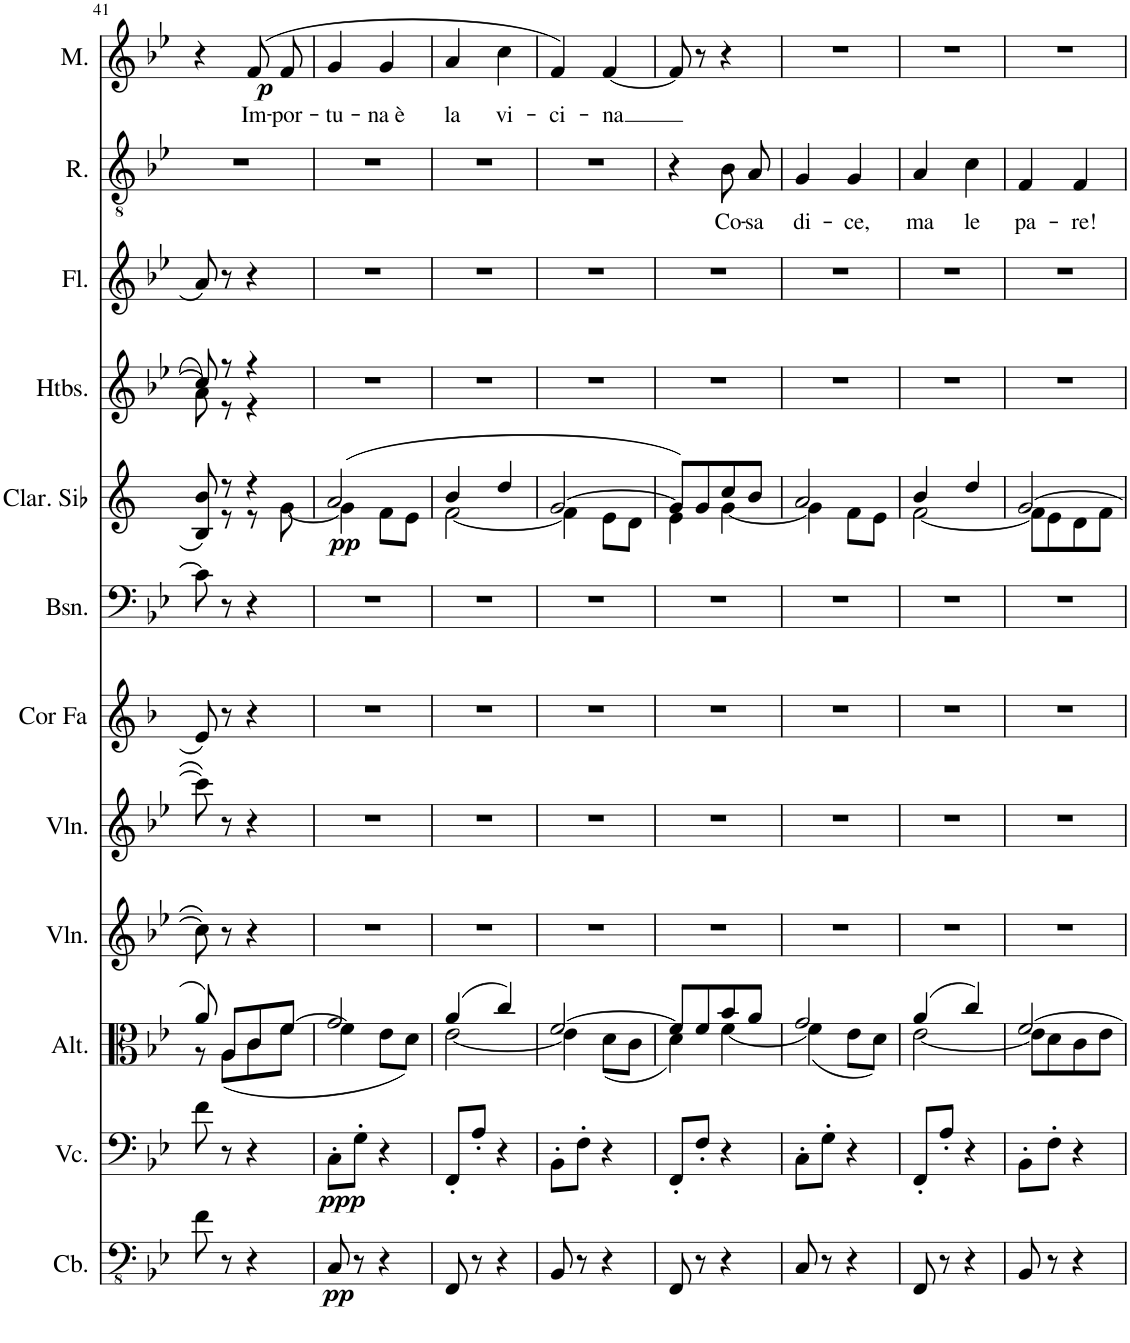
**kern	**dynam	**kern	**dynam	**kern	**kern	**kern	**kern	**kern	**kern	**dynam	**kern	**kern	**kern	**text	**kern	**text	**dynam
*part12	*part12	*part11	*part11	*part10	*part9	*part8	*part7	*part6	*part5	*part5	*part4	*part3	*part2	*part2	*part1	*part1	*part1
*staff12	*staff12	*staff11	*staff11	*staff10	*staff9	*staff8	*staff7	*staff6	*staff5	*staff5	*staff4	*staff3	*staff2	*staff2	*staff1	*staff1	*staff1
*I"Contrebasse	*	*I"Violoncelle	*	*I"Alto	*I"Violon	*I"Violon	*I"Cor en Fa	*I"Basson	*I"Clarinette en Sib	*	*I"Hautbois	*I"Flûte	*I"Rodolfo	*	*I"Mimi	*	*
*I'Cb.	*	*I'Vc.	*	*I'Alt.	*I'Vln.	*I'Vln.	*I'Cor Fa	*I'Bsn.	*I'Clar. Sib	*	*I'Htbs.	*I'Fl.	*I'R.	*	*I'M.	*	*
!!LO:PB:g=z
*clefFv4	*	*clefF4	*	*clefC3	*clefG2	*clefG2	*clefG2	*clefF4	*clefG2	*	*clefG2	*clefG2	*clefGv2	*	*clefG2	*	*
*Trd7c12	*	*	*	*	*	*	*Trd4c7	*	*Trd1c2	*	*	*	*	*	*	*	*
*k[b-e-]	*	*k[b-e-]	*	*k[b-e-]	*k[b-e-]	*k[b-e-]	*k[b-]	*k[b-e-]	*k[]	*	*k[b-e-]	*k[b-e-]	*k[b-e-]	*	*k[b-e-]	*	*
*M2/4	*	*M2/4	*	*M2/4	*M2/4	*M2/4	*M2/4	*M2/4	*M2/4	*	*M2/4	*M2/4	*M2/4	*	*M2/4	*	*
=41	=41	=41	=41	=41	=41	=41	=41	=41	=41	=41	=41	=41	=41	=41	=41	=41	=41
*	*	*	*	*^	*	*	*	*	*^	*	*^	*	*	*	*	*	*
8F\	.	8f\	.	8a/	8r	8cc\]	8ccc\]	8e/	8c\]	8B/ 8b/	8ryy	.	8a\	8cc/]	8a/	2r	.	4r	.	.
8r	.	8r	.	8A/L	(8A\L	8r	8r	8r	8r	8r	8r	.	8r	8r	8r	.	.	.	.	.
!	!	!	!	!	!	!	!	!	!	!	!	!	!	!	!	!	!	!	!LO:LY:b	!LO:DY:b
4r	.	4r	.	8c/	8c\	4r	4r	4r	4r	4r	8r	.	4r	4r	4r	.	.	(8f/L	Im-	p
!	!	!	!	!	!	!	!	!	!	!	!	!	!	!	!	!	!	!	!LO:LY:b	!
.	.	.	.	[8f/J	8f\J	.	.	.	.	.	[8g\	.	.	.	.	.	.	8f/J	-por-	.
*	*	*	*	*	*	*	*	*	*	*	*	*	*v	*v	*	*	*	*	*	*
=42	=42	=42	=42	=42	=42	=42	=42	=42	=42	=42	=42	=42	=42	=42	=42	=42	=42	=42	=42
!	!LO:DY:b	!	!LO:DY:b	!	!	!	!	!	!	!	!	!LO:DY:b	!	!	!	!	!	!LO:LY:b	!
8CC/	pp	8C'\L	ppp	2g/	4f\]	2r	2r	2r	2r	(2a/	4g\]	pp	2r	2r	2r	.	4g/	-tu-	.
8r	.	8G'\J	.	.	.	.	.	.	.	.	.	.	.	.	.	.	.	.	.
!	!	!	!	!	!	!	!	!	!	!	!	!	!	!	!	!	!	!LO:LY:b	!
4r	.	4r	.	.	8e-\L	.	.	.	.	.	8f\L	.	.	.	.	.	4g/	-na è	.
.	.	.	.	.	8d\J)	.	.	.	.	.	8e\J	.	.	.	.	.	.	.	.
=43	=43	=43	=43	=43	=43	=43	=43	=43	=43	=43	=43	=43	=43	=43	=43	=43	=43	=43	=43
!	!	!	!	!	!	!	!	!	!	!	!	!	!	!	!	!	!	!LO:LY:b	!
8FFF/	.	8FF'/L	.	(4a/	[2e-\	2r	2r	2r	2r	4b/	[2f\	.	2r	2r	2r	.	4a/	la	.
8r	.	8A'/J	.	.	.	.	.	.	.	.	.	.	.	.	.	.	.	.	.
!	!	!	!	!	!	!	!	!	!	!	!	!	!	!	!	!	!	!LO:LY:b	!
4r	.	4r	.	4cc/)	.	.	.	.	.	4dd/	.	.	.	.	.	.	4cc\	vi-	.
=44	=44	=44	=44	=44	=44	=44	=44	=44	=44	=44	=44	=44	=44	=44	=44	=44	=44	=44	=44
!	!	!	!	!	!	!	!	!	!	!	!	!	!	!	!	!	!	!LO:LY:b	!
8BBB-/	.	8BB-'\L	.	[2f/	4e-\]	2r	2r	2r	2r	[2g/	4f\]	.	2r	2r	2r	.	4f/)	-ci-	.
8r	.	8F'\J	.	.	.	.	.	.	.	.	.	.	.	.	.	.	.	.	.
!	!	!	!	!	!	!	!	!	!	!	!	!	!	!	!	!	!	!LO:LY:b	!
4r	.	4r	.	.	(8d\L	.	.	.	.	.	8e\L	.	.	.	.	.	[4f/	-na	.
.	.	.	.	.	8c\J	.	.	.	.	.	8d\J	.	.	.	.	.	.	.	.
=45	=45	=45	=45	=45	=45	=45	=45	=45	=45	=45	=45	=45	=45	=45	=45	=45	=45	=45	=45
8FFF/	.	8FF'/L	.	8f/L]	4d\)	2r	2r	2r	2r	8g/L])	4e\	.	2r	2r	4r	.	8f/]	.	.
8r	.	8F'/J	.	8f/	.	.	.	.	.	8g/	.	.	.	.	.	.	8r	.	.
!	!	!	!	!	!	!	!	!	!	!	!	!	!	!	!	!LO:LY:b	!	!	!
4r	.	4r	.	8b-/	[4f\	.	.	.	.	8cc/	[4g\	.	.	.	8B-/L	Co-	4r	.	.
!	!	!	!	!	!	!	!	!	!	!	!	!	!	!	!	!LO:LY:b	!	!	!
.	.	.	.	8a/J	.	.	.	.	.	8b/J	.	.	.	.	8A/J	-sa	.	.	.
=46	=46	=46	=46	=46	=46	=46	=46	=46	=46	=46	=46	=46	=46	=46	=46	=46	=46	=46	=46
!	!	!	!	!	!	!	!	!	!	!	!	!	!	!	!	!LO:LY:b	!	!	!
8CC/	.	8C'\L	.	2g/	(4f\]	2r	2r	2r	2r	2a/	4g\]	.	2r	2r	4G/	di-	2r	.	.
8r	.	8G'\J	.	.	.	.	.	.	.	.	.	.	.	.	.	.	.	.	.
!	!	!	!	!	!	!	!	!	!	!	!	!	!	!	!	!LO:LY:b	!	!	!
4r	.	4r	.	.	8e-\L	.	.	.	.	.	8f\L	.	.	.	4G/	-ce,	.	.	.
.	.	.	.	.	8d\J)	.	.	.	.	.	8e\J	.	.	.	.	.	.	.	.
=47	=47	=47	=47	=47	=47	=47	=47	=47	=47	=47	=47	=47	=47	=47	=47	=47	=47	=47	=47
!	!	!	!	!	!	!	!	!	!	!	!	!	!	!	!	!LO:LY:b	!	!	!
8FFF/	.	8FF'/L	.	(4a/	[2e-\	2r	2r	2r	2r	4b/	[2f\	.	2r	2r	4A/	ma	2r	.	.
8r	.	8A'/J	.	.	.	.	.	.	.	.	.	.	.	.	.	.	.	.	.
!	!	!	!	!	!	!	!	!	!	!	!	!	!	!	!	!LO:LY:b	!	!	!
4r	.	4r	.	4cc/)	.	.	.	.	.	4dd/	.	.	.	.	4c\	le	.	.	.
=48	=48	=48	=48	=48	=48	=48	=48	=48	=48	=48	=48	=48	=48	=48	=48	=48	=48	=48	=48
!	!	!	!	!	!	!	!	!	!	!	!	!	!	!	!	!LO:LY:b	!	!	!
8BBB-/	.	8BB-'\L	.	[2f/	8e-\L]	2r	2r	2r	2r	[2g/	8f\L]	.	2r	2r	4F/	pa-	2r	.	.
8r	.	8F'\J	.	.	8d\	.	.	.	.	.	8e\	.	.	.	.	.	.	.	.
!	!	!	!	!	!	!	!	!	!	!	!	!	!	!	!	!LO:LY:b	!	!	!
4r	.	4r	.	.	8c\	.	.	.	.	.	8d\	.	.	.	4F/	-re!	.	.	.
.	.	.	.	.	8e-\J	.	.	.	.	.	8f\J	.	.	.	.	.	.	.	.
*	*	*	*	*v	*v	*	*	*	*	*v	*v	*	*	*	*	*	*	*	*
=	=	=	=	=	=	=	=	=	=	=	=	=	=	=	=	=	=
*-	*-	*-	*-	*-	*-	*-	*-	*-	*-	*-	*-	*-	*-	*-	*-	*-	*-
